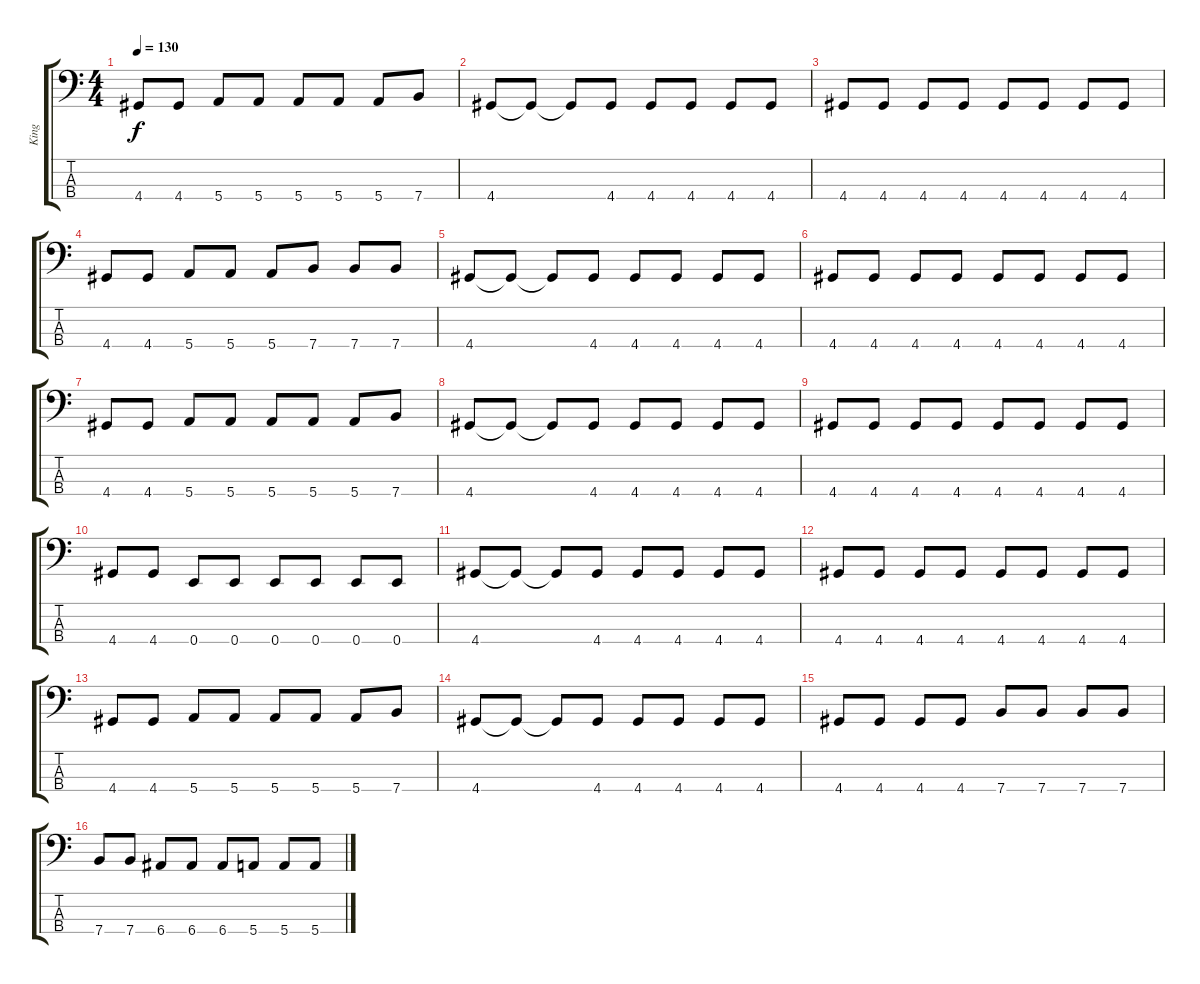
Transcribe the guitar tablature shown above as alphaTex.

\track ("King" "King") {instrument electricbasspick}
\staff {score tabs}
\tuning (G2 D2 A1 E1) {hide}
\ts (4 4)
\tempo 130
\clef f4
\ks c
4.4.8{dy f} 4.4.8 5.4.8 5.4.8 5.4.8 5.4.8 5.4.8 7.4.8 |
4.4.8 4.4{t}.8 4.4{t}.8 4.4.8 4.4.8 4.4.8 4.4.8 4.4.8 |
4.4.8 4.4.8 4.4.8 4.4.8 4.4.8 4.4.8 4.4.8 4.4.8 |
4.4.8 4.4.8 5.4.8 5.4.8 5.4.8 7.4.8 7.4.8 7.4.8 |
4.4.8 4.4{t}.8 4.4{t}.8 4.4.8 4.4.8 4.4.8 4.4.8 4.4.8 |
4.4.8 4.4.8 4.4.8 4.4.8 4.4.8 4.4.8 4.4.8 4.4.8 |
4.4.8 4.4.8 5.4.8 5.4.8 5.4.8 5.4.8 5.4.8 7.4.8 |
4.4.8 4.4{t}.8 4.4{t}.8 4.4.8 4.4.8 4.4.8 4.4.8 4.4.8 |
4.4.8 4.4.8 4.4.8 4.4.8 4.4.8 4.4.8 4.4.8 4.4.8 |
4.4.8 4.4.8 0.4.8 0.4.8 0.4.8 0.4.8 0.4.8 0.4.8 |
4.4.8 4.4{t}.8 4.4{t}.8 4.4.8 4.4.8 4.4.8 4.4.8 4.4.8 |
4.4.8 4.4.8 4.4.8 4.4.8 4.4.8 4.4.8 4.4.8 4.4.8 |
4.4.8 4.4.8 5.4.8 5.4.8 5.4.8 5.4.8 5.4.8 7.4.8 |
4.4.8 4.4{t}.8 4.4{t}.8 4.4.8 4.4.8 4.4.8 4.4.8 4.4.8 |
4.4.8 4.4.8 4.4.8 4.4.8 7.4.8 7.4.8 7.4.8 7.4.8 |
7.4.8 7.4.8 6.4.8 6.4.8 6.4.8 5.4.8 5.4.8 5.4.8
